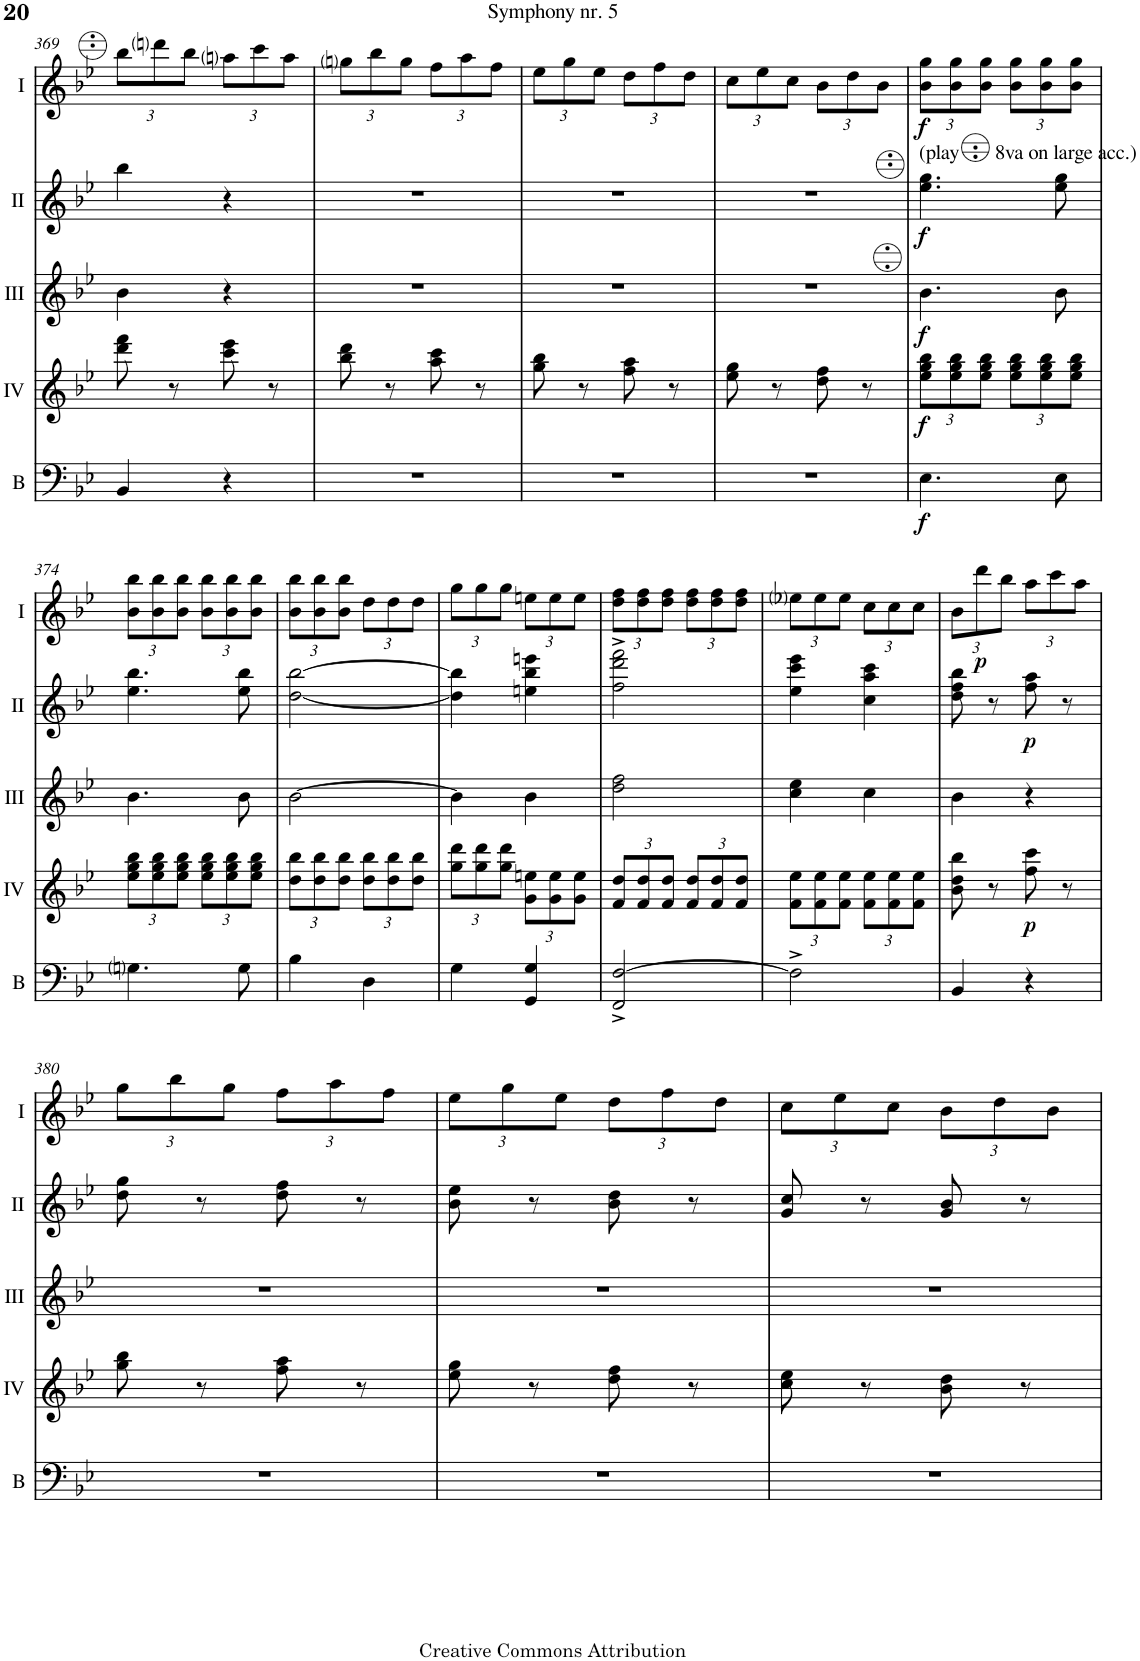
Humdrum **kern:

**kern	**dynam	**kern	**dynam	**kern	**dynam	**kern	**dynam	**kern	**dynam
*part5	*part5	*part4	*part4	*part3	*part3	*part2	*part2	*part1	*part1
*staff5	*staff5	*staff4	*staff4	*staff3	*staff3	*staff2	*staff2	*staff1	*staff1
*I"Bass	*	*I"Acc. 4	*	*I"Acc. 3	*	*I"Acc. 2	*	*I"Acc. 1	*
*I'B	*	*	*	*	*	*	*	*	*
!!LO:PB:g=z
*clefF4	*	*clefG2	*	*clefG2	*	*clefG2	*	*clefG2	*
*Trd7c12	*	*Trd7c12	*	*	*	*Trd7c12	*	*	*
*k[b-e-]	*	*k[b-e-]	*	*k[b-e-]	*	*k[b-e-]	*	*k[b-e-]	*
*M2/4	*	*M2/4	*	*M2/4	*	*M2/4	*	*M2/4	*
*	*	*	*	*	*	*	*	*Xbrackettup	*
=369	=369	=369	=369	=369	=369	=369	=369	=369	=369
4BB-/	.	8ddd\ 8fff\	.	4B-\	.	4bb-\	.	12bb-\L	.
.	.	.	.	.	.	.	.	12dddni\	.
.	.	8r	.	.	.	.	.	.	.
.	.	.	.	.	.	.	.	12bb-\J	.
4r	.	8ccc\ 8eee-\	.	4r	.	4r	.	12aani\L	.
.	.	.	.	.	.	.	.	12ccc\	.
.	.	8r	.	.	.	.	.	.	.
.	.	.	.	.	.	.	.	12aa\J	.
=370	=370	=370	=370	=370	=370	=370	=370	=370	=370
2r	.	8bb-\ 8ddd\	.	2r	.	2r	.	12ggni\L	.
.	.	.	.	.	.	.	.	12bb-\	.
.	.	8r	.	.	.	.	.	.	.
.	.	.	.	.	.	.	.	12gg\J	.
.	.	8aa\ 8ccc\	.	.	.	.	.	12ff\L	.
.	.	.	.	.	.	.	.	12aa\	.
.	.	8r	.	.	.	.	.	.	.
.	.	.	.	.	.	.	.	12ff\J	.
=371	=371	=371	=371	=371	=371	=371	=371	=371	=371
2r	.	8gg\ 8bb-\	.	2r	.	2r	.	12ee-\L	.
.	.	.	.	.	.	.	.	12gg\	.
.	.	8r	.	.	.	.	.	.	.
.	.	.	.	.	.	.	.	12ee-\J	.
.	.	8ff\ 8aa\	.	.	.	.	.	12dd\L	.
.	.	.	.	.	.	.	.	12ff\	.
.	.	8r	.	.	.	.	.	.	.
.	.	.	.	.	.	.	.	12dd\J	.
=372	=372	=372	=372	=372	=372	=372	=372	=372	=372
2r	.	8ee-\ 8gg\	.	2r	.	2r	.	12cc\L	.
.	.	.	.	.	.	.	.	12ee-\	.
.	.	8r	.	.	.	.	.	.	.
.	.	.	.	.	.	.	.	12cc\J	.
.	.	8dd\ 8ff\	.	.	.	.	.	12b-\L	.
.	.	.	.	.	.	.	.	12dd\	.
.	.	8r	.	.	.	.	.	.	.
.	.	.	.	.	.	.	.	12b-\J	.
=373	=373	=373	=373	=373	=373	=373	=373	=373	=373
*	*	*Xbrackettup	*	*	*	*	*	*	*
!	!	!	!	!	!	!LO:TX:a:t=(play       8va on large acc.)	!	!	!
!	!LO:DY:b	!	!LO:DY:b	!	!LO:DY:b	!	!LO:DY:b	!	!LO:DY:b
4.E-\	f	12ee-\ 12gg\ 12bb-\L	f	4.B-\	f	4.eee-\ 4.ggg\	f	12b-\ 12gg\L	f
.	.	12ee-\ 12gg\ 12bb-\	.	.	.	.	.	12b-\ 12gg\	.
.	.	12ee-\ 12gg\ 12bb-\J	.	.	.	.	.	12b-\ 12gg\J	.
.	.	12ee-\ 12gg\ 12bb-\L	.	.	.	.	.	12b-\ 12gg\L	.
.	.	12ee-\ 12gg\ 12bb-\	.	.	.	.	.	12b-\ 12gg\	.
8E-\	.	.	.	8B-\	.	8eee-\ 8ggg\	.	.	.
.	.	12ee-\ 12gg\ 12bb-\J	.	.	.	.	.	12b-\ 12gg\J	.
!!LO:LB:g=z
=374	=374	=374	=374	=374	=374	=374	=374	=374	=374
4.Gni\	.	12ee-\ 12gg\ 12bb-\L	.	4.B-\	.	4.eee-\ 4.bbb-\	.	12b-\ 12bb-\L	.
.	.	12ee-\ 12gg\ 12bb-\	.	.	.	.	.	12b-\ 12bb-\	.
.	.	12ee-\ 12gg\ 12bb-\J	.	.	.	.	.	12b-\ 12bb-\J	.
.	.	12ee-\ 12gg\ 12bb-\L	.	.	.	.	.	12b-\ 12bb-\L	.
.	.	12ee-\ 12gg\ 12bb-\	.	.	.	.	.	12b-\ 12bb-\	.
8G\	.	.	.	8B-\	.	8eee-\ 8bbb-\	.	.	.
.	.	12ee-\ 12gg\ 12bb-\J	.	.	.	.	.	12b-\ 12bb-\J	.
=375	=375	=375	=375	=375	=375	=375	=375	=375	=375
4B-\	.	12dd\ 12bb-\L	.	[2B-\	.	[2ddd\ [2bbb-\	.	12b-\ 12bb-\L	.
.	.	12dd\ 12bb-\	.	.	.	.	.	12b-\ 12bb-\	.
.	.	12dd\ 12bb-\J	.	.	.	.	.	12b-\ 12bb-\J	.
4D\	.	12dd\ 12bb-\L	.	.	.	.	.	12dd\L	.
.	.	12dd\ 12bb-\	.	.	.	.	.	12dd\	.
.	.	12dd\ 12bb-\J	.	.	.	.	.	12dd\J	.
=376	=376	=376	=376	=376	=376	=376	=376	=376	=376
4G\	.	12gg\ 12ddd\L	.	4B-\]	.	4ddd\] 4bbb-\]	.	12gg\L	.
.	.	12gg\ 12ddd\	.	.	.	.	.	12gg\	.
.	.	12gg\ 12ddd\J	.	.	.	.	.	12gg\J	.
4GG/ 4G/	.	12g\ 12een\L	.	4B-\	.	4eeen\ 4bbb-\ 4eeeen\	.	12een\L	.
.	.	12g\ 12ee\	.	.	.	.	.	12ee\	.
.	.	12g\ 12ee\J	.	.	.	.	.	12ee\J	.
=377	=377	=377	=377	=377	=377	=377	=377	=377	=377
2FF/^ [2F/^	.	12f/ 12dd/L	.	2d\ 2f\	.	2fff\^ 2dddd\^ 2ffff\^	.	12dd\ 12ff\L	.
.	.	12f/ 12dd/	.	.	.	.	.	12dd\ 12ff\	.
.	.	12f/ 12dd/J	.	.	.	.	.	12dd\ 12ff\J	.
.	.	12f/ 12dd/L	.	.	.	.	.	12dd\ 12ff\L	.
.	.	12f/ 12dd/	.	.	.	.	.	12dd\ 12ff\	.
.	.	12f/ 12dd/J	.	.	.	.	.	12dd\ 12ff\J	.
=378	=378	=378	=378	=378	=378	=378	=378	=378	=378
2F^\]	.	12f\ 12ee-\L	.	4c\ 4e-\	.	4eee-\ 4cccc\ 4eeee-\	.	12ee-i\L	.
.	.	12f\ 12ee-\	.	.	.	.	.	12ee-\	.
.	.	12f\ 12ee-\J	.	.	.	.	.	12ee-\J	.
.	.	12f\ 12ee-\L	.	4c\	.	4ccc\ 4aaa\ 4cccc\	.	12cc\L	.
.	.	12f\ 12ee-\	.	.	.	.	.	12cc\	.
.	.	12f\ 12ee-\J	.	.	.	.	.	12cc\J	.
=379	=379	=379	=379	=379	=379	=379	=379	=379	=379
4BB-/	.	8b-\ 8dd\ 8bb-\	.	4B-\	.	8ddd\ 8fff\ 8bbb-\	.	12b-\L	.
!	!	!	!	!	!	!	!	!	!LO:DY:b
.	.	.	.	.	.	.	.	12ddd\	p
.	.	8r	.	.	.	8r	.	.	.
.	.	.	.	.	.	.	.	12bb-\J	.
!	!	!	!LO:DY:b	!	!	!	!LO:DY:b	!	!
4r	.	8ff\ 8ccc\	p	4r	.	8fff\ 8aaa\	p	12aa\L	.
.	.	.	.	.	.	.	.	12ccc\	.
.	.	8r	.	.	.	8r	.	.	.
.	.	.	.	.	.	.	.	12aa\J	.
!!LO:LB:g=z
=380	=380	=380	=380	=380	=380	=380	=380	=380	=380
2r	.	8gg\ 8bb-\	.	2r	.	8ddd\ 8ggg\	.	12gg\L	.
.	.	.	.	.	.	.	.	12bb-\	.
.	.	8r	.	.	.	8r	.	.	.
.	.	.	.	.	.	.	.	12gg\J	.
.	.	8ff\ 8aa\	.	.	.	8ddd\ 8fff\	.	12ff\L	.
.	.	.	.	.	.	.	.	12aa\	.
.	.	8r	.	.	.	8r	.	.	.
.	.	.	.	.	.	.	.	12ff\J	.
=381	=381	=381	=381	=381	=381	=381	=381	=381	=381
2r	.	8ee-\ 8gg\	.	2r	.	8bb-\ 8eee-\	.	12ee-\L	.
.	.	.	.	.	.	.	.	12gg\	.
.	.	8r	.	.	.	8r	.	.	.
.	.	.	.	.	.	.	.	12ee-\J	.
.	.	8dd\ 8ff\	.	.	.	8bb-\ 8ddd\	.	12dd\L	.
.	.	.	.	.	.	.	.	12ff\	.
.	.	8r	.	.	.	8r	.	.	.
.	.	.	.	.	.	.	.	12dd\J	.
=382	=382	=382	=382	=382	=382	=382	=382	=382	=382
2r	.	8cc\ 8ee-\	.	2r	.	8gg/ 8ccc/	.	12cc\L	.
.	.	.	.	.	.	.	.	12ee-\	.
.	.	8r	.	.	.	8r	.	.	.
.	.	.	.	.	.	.	.	12cc\J	.
.	.	8b-\ 8dd\	.	.	.	8gg/ 8bb-/	.	12b-\L	.
.	.	.	.	.	.	.	.	12dd\	.
.	.	8r	.	.	.	8r	.	.	.
.	.	.	.	.	.	.	.	12b-\J	.
=	=	=	=	=	=	=	=	=	=
*-	*-	*-	*-	*-	*-	*-	*-	*-	*-
